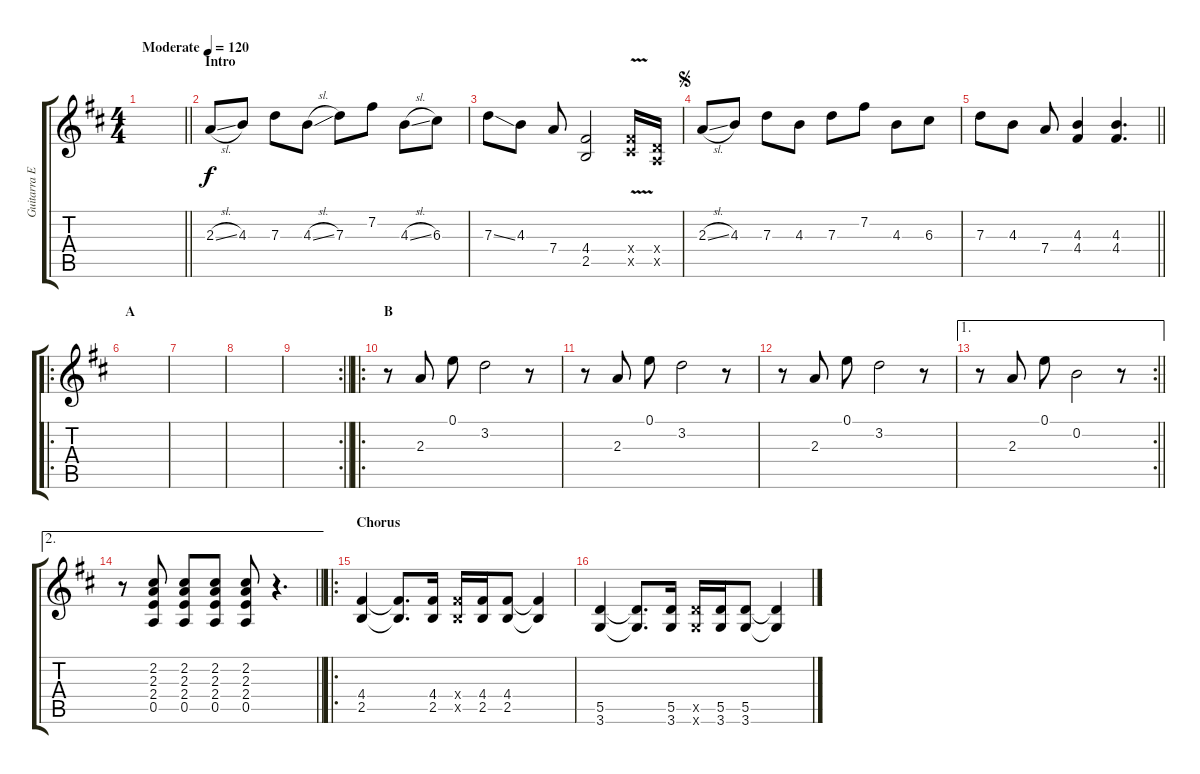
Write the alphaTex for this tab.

\track ("Guitarra Eléctrica" "Guitarra E") {instrument distortionguitar}
\staff {score tabs}
\tuning (E4 B3 G3 D3 A2 E2) {hide}
\ts (4 4)
\tempo (120 "Moderate")
\clef g2
\barLineRight lightlight
\ks bminor
|
\section ("" "Intro")
2.3{sl}.8 4.3.8 7.3.8 4.3{sl}.8 7.3.8 7.2.8 4.3{sl}.8 6.3.8 |
7.3{ss}.8 4.3.8 7.4.8 (4.4 2.5).2 (4.4{x} 4.5{v x}).16 (0.4{x} 0.5{x}).16 |
\jump segno
2.3{sl}.8 4.3.8 7.3.8 4.3.8 7.3.8 7.2.8 4.3.8 6.3.8 |
\barLineRight lightlight
7.3.8 4.3.8 7.4.8 (4.3 4.4).4 (4.3 4.4).4{d} |
\ro
\section ("" "A")
|
|
|
\rc 2
\barLineRight lightlight
|
\ro
\section ("" "B")
r.8 2.3.8 0.1.8 3.2.2 r.8 |
r.8 2.3.8 0.1.8 3.2.2 r.8 |
r.8 2.3.8 0.1.8 3.2.2 r.8 |
\ae 1
\rc 2
\barLineRight lightlight
r.8 2.3.8 0.1.8 0.2.2 r.8 |
\ae 2
\barLineRight lightlight
r.8 (2.2 2.3 2.4 0.5).8 (2.2 2.3 2.4 0.5).8 (2.2 2.3 2.4 0.5).8 (2.2 2.3 2.4 0.5).8 r.4{d} |
\ro
\section ("" "Chorus")
(4.4 2.5).4 (4.4{t} 2.5{t}).8{d} (4.4 2.5).16 (4.4{x} 2.5{x}).16 (4.4 2.5).16 (4.4 2.5).8 (4.4{t} 2.5{t}).4 |
(5.5 3.6).4 (5.5{t} 3.6{t}).8{d} (5.5 3.6).16 (5.5{x} 3.6{x}).16 (5.5 3.6).16 (5.5 3.6).8 (5.5{t} 3.6{t}).4
